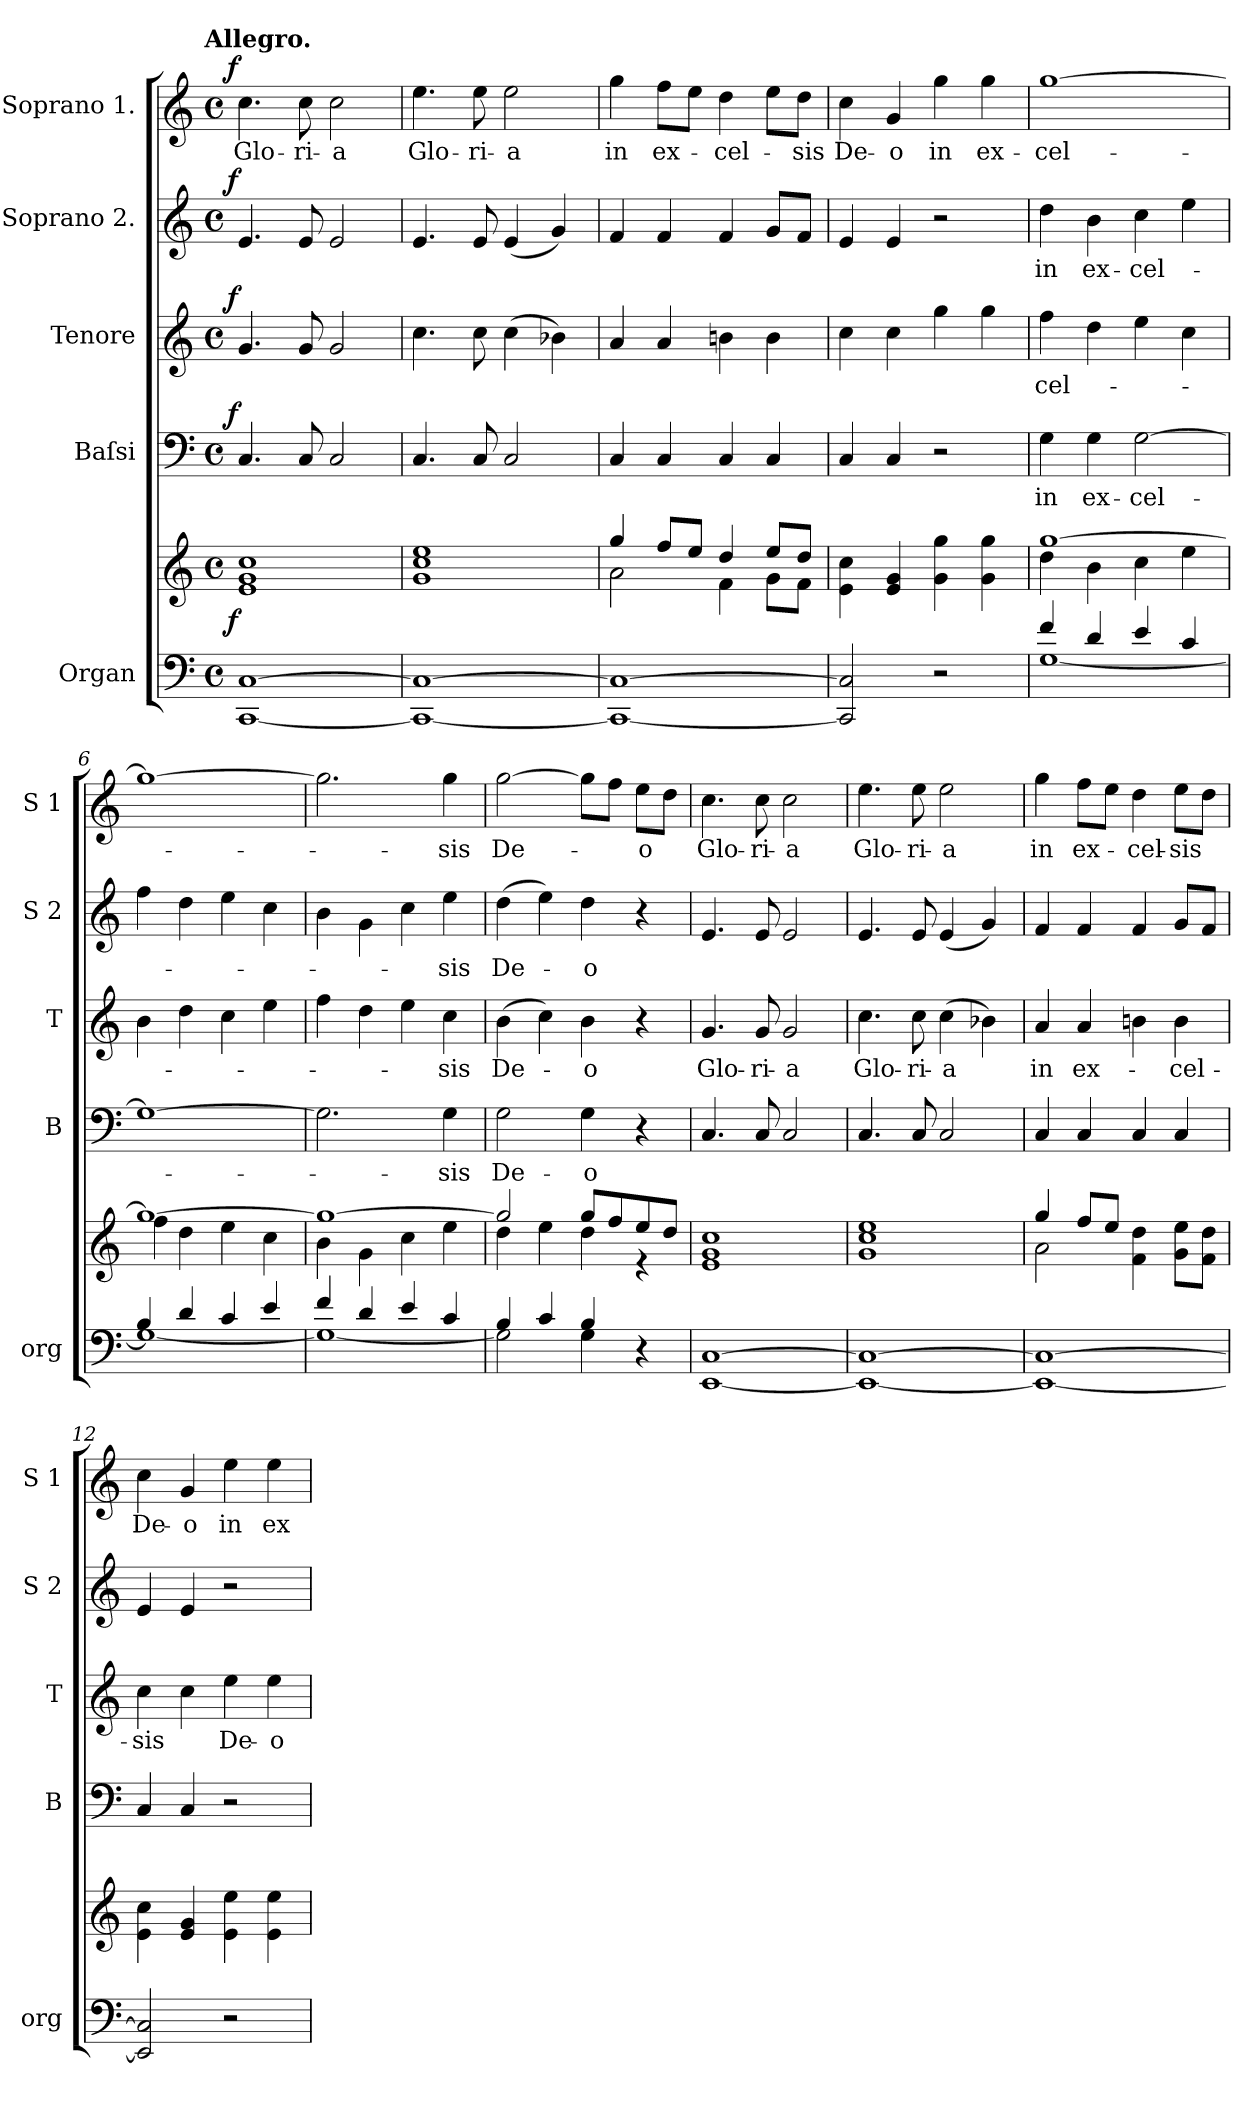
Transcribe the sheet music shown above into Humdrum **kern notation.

**kern	**kern	**dynam	**kern	**text	**dynam	**kern	**text	**dynam	**kern	**text	**dynam	**kern	**text	**dynam
*part5	*part5	*part5	*part4	*part4	*part4	*part3	*part3	*part3	*part2	*part2	*part2	*part1	*part1	*part1
*staff6	*staff5	*staff5/6	*staff4	*staff4	*staff4	*staff3	*staff3	*staff3	*staff2	*staff2	*staff2	*staff1	*staff1	*staff1
*I"Organ	*	*	*I"Baſsi	*	*	*I"Tenore	*	*	*I"Soprano 2.	*	*	*I"Soprano 1.	*	*
*I'org	*	*	*I'B	*	*	*I'T	*	*	*I'S 2	*	*	*I'S 1	*	*
*clefF4	*clefG2	*	*clefF4	*	*	*clefG2	*	*	*clefG2	*	*	*clefG2	*	*
*	*	*	*	*	*	*ITrd7c12	*	*	*	*	*	*	*	*
*k[]	*k[]	*	*k[]	*	*	*k[]	*	*	*k[]	*	*	*k[]	*	*
!!LO:TX:omd:t=Allegro.
*M4/4	*M4/4	*	*M4/4	*	*	*M4/4	*	*	*M4/4	*	*	*M4/4	*	*
*met(c)	*met(c)	*	*met(c)	*	*	*met(c)	*	*	*met(c)	*	*	*met(c)	*	*
=1	=1	=1	=1	=1	=1	=1	=1	=1	=1	=1	=1	=1	=1	=1
!	!	!LO:DY:rj	!	!	!LO:DY:b:rj	!	!	!LO:DY:b:rj	!	!	!LO:DY:b:rj	!	!	!LO:DY:b:rj
[<1CC [>1C	1e 1g 1cc	f	4.C/	.	f	4.G/	.	f	4.e/	.	f	4.cc\	Glo-	f
.	.	.	8C/	.	.	8G/	.	.	8e/	.	.	8cc\	-ri-	.
.	.	.	2C/	.	.	2G/	.	.	2e/	.	.	2cc\	-a	.
=2	=2	=2	=2	=2	=2	=2	=2	=2	=2	=2	=2	=2	=2	=2
1CC_< 1C_>	1g 1cc 1ee	.	4.C/	.	.	4.c\	.	.	4.e/	.	.	4.ee\	Glo-	.
.	.	.	8C/	.	.	8c\	.	.	8e/	.	.	8ee\	-ri-	.
.	.	.	2C/	.	.	(>4c\	.	.	(<4e/	.	.	2ee\	-a	.
.	.	.	.	.	.	4B-X\)	.	.	4g/)	.	.	.	.	.
=3	=3	=3	=3	=3	=3	=3	=3	=3	=3	=3	=3	=3	=3	=3
*	*^	*	*	*	*	*	*	*	*	*	*	*	*	*
1CC_ 1C_	4gg/	2a\	.	4C/	.	.	4A/	.	.	4f/	.	.	4gg\	in	.
.	8ff/L	.	.	4C/	.	.	4A/	.	.	4f/	.	.	8ff\L	ex-	.
.	8ee/J	.	.	.	.	.	.	.	.	.	.	.	8ee\J	.	.
.	4dd/	4f\	.	4C/	.	.	4Bn\	.	.	4f/	.	.	4dd\	-cel-	.
.	8ee/L	8g\L	.	4C/	.	.	4B\	.	.	8g/L	.	.	8ee\L	.	.
.	8dd/J	8f\J	.	.	.	.	.	.	.	8f/J	.	.	8dd\J	-sis	.
*	*v	*v	*	*	*	*	*	*	*	*	*	*	*	*	*
=4	=4	=4	=4	=4	=4	=4	=4	=4	=4	=4	=4	=4	=4	=4
2CC]/ 2C]/	4e\ 4cc\	.	4C/	.	.	4c\	.	.	4e/	.	.	4cc\	De-	.
.	4e/ 4g/	.	4C/	.	.	4c\	.	.	4e/	.	.	4g/	-o	.
2r	4g\ 4gg\	.	2r	.	.	4g\	.	.	2r	.	.	4gg\	in	.
.	4g\ 4gg\	.	.	.	.	4g\	.	.	.	.	.	4gg\	ex-	.
=5	=5	=5	=5	=5	=5	=5	=5	=5	=5	=5	=5	=5	=5	=5
*^	*^	*	*	*	*	*	*	*	*	*	*	*	*	*
4f/	[<1G	[>1gg	4dd\	.	4G\	in	.	4f\	-cel-	.	4dd\	in	.	[>1gg	-cel-	.
4d/	.	.	4b\	.	4G\	ex-	.	4d\	.	.	4b\	ex-	.	.	.	.
4e/	.	.	4cc\	.	[>2G\	-cel-	.	4e\	.	.	4cc\	-cel-	.	.	.	.
4c/	.	.	4ee\	.	.	.	.	4c\	.	.	4ee\	.	.	.	.	.
=6	=6	=6	=6	=6	=6	=6	=6	=6	=6	=6	=6	=6	=6	=6	=6	=6
4B/	1G_<	1gg_>	4ff\	.	1G_	.	.	4B\	.	.	4ff\	.	.	1gg_	.	.
4d/	.	.	4dd\	.	.	.	.	4d\	.	.	4dd\	.	.	.	.	.
4c/	.	.	4ee\	.	.	.	.	4c\	.	.	4ee\	.	.	.	.	.
4e/	.	.	4cc\	.	.	.	.	4e\	.	.	4cc\	.	.	.	.	.
=7	=7	=7	=7	=7	=7	=7	=7	=7	=7	=7	=7	=7	=7	=7	=7	=7
4f/	1G_	1gg_	4b\	.	2.G\]	.	.	4f\	.	.	4b\	.	.	2.gg\]	.	.
4d/	.	.	4g\	.	.	.	.	4d\	.	.	4g\	.	.	.	.	.
4e/	.	.	4cc\	.	.	.	.	4e\	.	.	4cc\	.	.	.	.	.
4c/	.	.	4ee\	.	4G\	-sis	.	4c\	-sis	.	4ee\	-sis	.	4gg\	-sis	.
=8	=8	=8	=8	=8	=8	=8	=8	=8	=8	=8	=8	=8	=8	=8	=8	=8
4B/	2G\]	2gg/]	4dd\	.	2G\	De-	.	(>4B\	De-	.	(>4dd\	De-	.	[2gg\	De-	.
4c/	.	.	4ee\	.	.	.	.	4c\)	.	.	4ee\)	.	.	.	.	.
4B/	4G\	8gg/L	4dd\	.	4G\	-o	.	4B\	-o	.	4dd\	-o	.	8gg\L]	.	.
.	.	8ff/	.	.	.	.	.	.	.	.	.	.	.	8ff\J	.	.
4r	4ryy	8ee/	4r	.	4r	.	.	4r	.	.	4r	.	.	8ee\L	-o	.
.	.	8dd/J	.	.	.	.	.	.	.	.	.	.	.	8dd\J	.	.
*v	*v	*	*	*	*	*	*	*	*	*	*	*	*	*	*	*
*	*v	*v	*	*	*	*	*	*	*	*	*	*	*	*	*
=9	=9	=9	=9	=9	=9	=9	=9	=9	=9	=9	=9	=9	=9	=9
[<1EE [>1C	1e 1g 1cc	.	4.C/	.	.	4.G/	Glo-	.	4.e/	.	.	4.cc\	Glo-	.
.	.	.	8C/	.	.	8G/	-ri-	.	8e/	.	.	8cc\	-ri-	.
.	.	.	2C/	.	.	2G/	-a	.	2e/	.	.	2cc\	-a	.
=10	=10	=10	=10	=10	=10	=10	=10	=10	=10	=10	=10	=10	=10	=10
1EE_< 1C_>	1g 1cc 1ee	.	4.C/	.	.	4.c\	Glo-	.	4.e/	.	.	4.ee\	Glo-	.
.	.	.	8C/	.	.	8c\	-ri-	.	8e/	.	.	8ee\	-ri-	.
.	.	.	2C/	.	.	(>4c\	-a	.	(<4e/	.	.	2ee\	-a	.
.	.	.	.	.	.	4B-X\)	.	.	4g/)	.	.	.	.	.
=11	=11	=11	=11	=11	=11	=11	=11	=11	=11	=11	=11	=11	=11	=11
*	*^	*	*	*	*	*	*	*	*	*	*	*	*	*
1EE_ 1C_	4gg/	2a\	.	4C/	.	.	4A/	in	.	4f/	.	.	4gg\	in	.
.	8ff/L	.	.	4C/	.	.	4A/	ex-	.	4f/	.	.	8ff\L	ex-	.
.	8ee/J	.	.	.	.	.	.	.	.	.	.	.	8ee\J	.	.
.	4f\ 4dd\	2ryy	.	4C/	.	.	4Bn\	.	.	4f/	.	.	4dd\	-cel-	.
.	8g\ 8ee\L	.	.	4C/	.	.	4B\	-cel-	.	8g/L	.	.	8ee\L	-sis	.
.	8f\ 8dd\J	.	.	.	.	.	.	.	.	8f/J	.	.	8dd\J	.	.
*	*v	*v	*	*	*	*	*	*	*	*	*	*	*	*	*
=12	=12	=12	=12	=12	=12	=12	=12	=12	=12	=12	=12	=12	=12	=12
2EE]/ 2C]/	4e\ 4cc\	.	4C/	.	.	4c\	-sis	.	4e/	.	.	4cc\	De-	.
.	4e/ 4g/	.	4C/	.	.	4c\	.	.	4e/	.	.	4g/	-o	.
2r	4e\ 4ee\	.	2r	.	.	4e\	De-	.	2r	.	.	4ee\	in	.
.	4e\ 4ee\	.	.	.	.	4e\	-o	.	.	.	.	4ee\	ex-	.
=	=	=	=	=	=	=	=	=	=	=	=	=	=	=
*-	*-	*-	*-	*-	*-	*-	*-	*-	*-	*-	*-	*-	*-	*-
